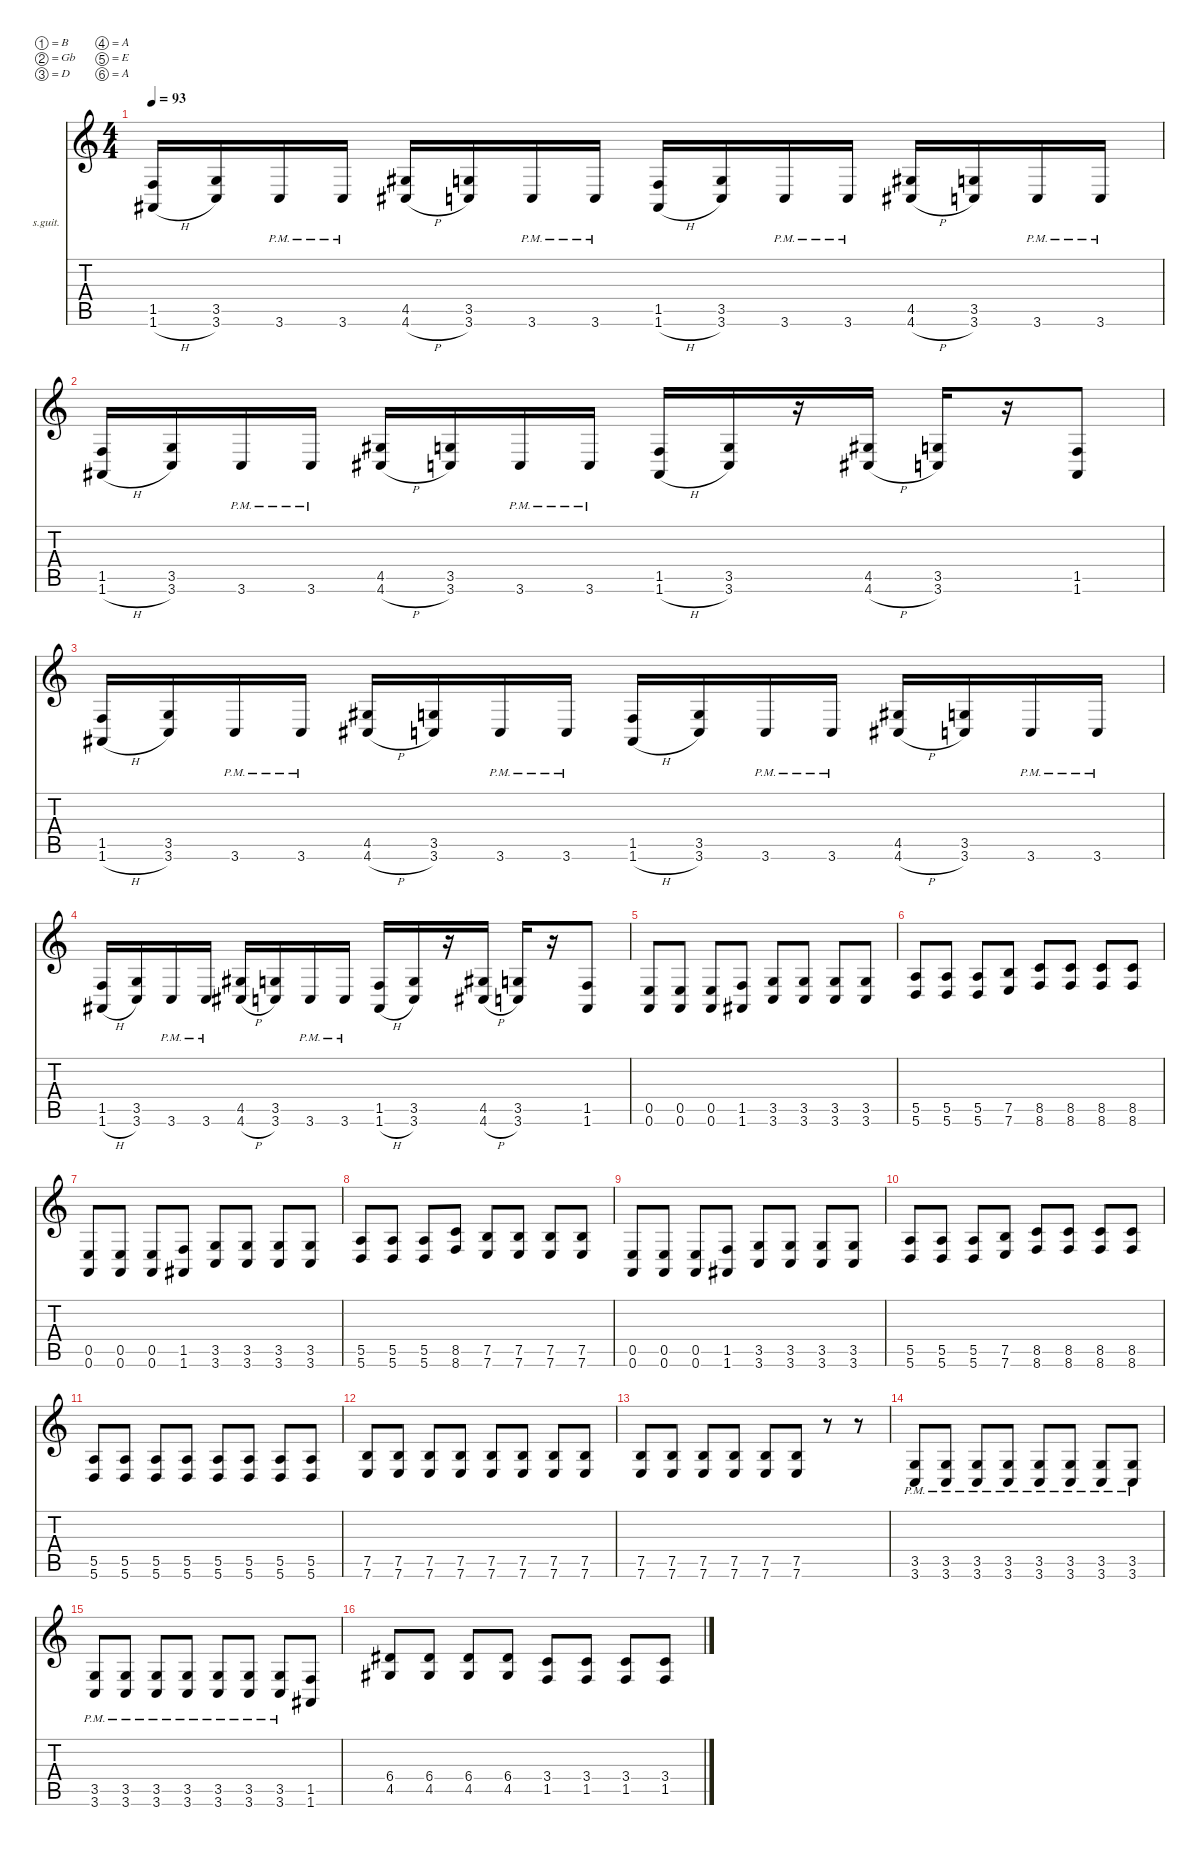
\defaultSystemsLayout 2
\hideDynamics
\bracketExtendMode nobrackets
\firstSystemTrackNameOrientation horizontal
\otherSystemsTrackNameOrientation horizontal
\track ("Lead Guitar" "s.guit.") {solo instrument acousticguitarsteel}
\staff {score tabs}
\tuning (B3 Gb3 D3 A2 E2 A1)
\ts (4 4)
\scale
1.03043
\tempo 93
\accidentals auto
\clef g2
\ottava regular
\simile none
\ks c
(1.5 1.6{h acc #}).16{dy f instrument distortionguitar beam Up} (3.5 3.6).16{beam Up} 3.6{pm}.16{beam Up} 3.6{pm}.16{beam Up} (4.5{acc #} 4.6{h acc #}).16{beam Up} (3.5 3.6).16{beam Up} 3.6{pm}.16{beam Up} 3.6{pm}.16{beam Up} (1.5 1.6{h acc #}).16{beam Up} (3.5 3.6).16{beam Up} 3.6{pm}.16{beam Up} 3.6{pm}.16{beam Up} (4.5{acc #} 4.6{h acc #}).16{beam Up} (3.5 3.6).16{beam Up} 3.6{pm}.16{beam Up} 3.6{pm}.16{beam Up} |
\scale
0.969568 (1.5 1.6{h acc #}).16{beam Up} (3.5 3.6).16{beam Up} 3.6{pm}.16{beam Up} 3.6{pm}.16{beam Up} (4.5{acc #} 4.6{h acc #}).16{beam Up} (3.5 3.6).16{beam Up} 3.6{pm}.16{beam Up} 3.6{pm}.16{beam Up} (1.5 1.6{h acc #}).16{beam Up} (3.5 3.6).16{beam Up} r.16{beam Up} (4.5{acc #} 4.6{h acc #}).16{beam Up} (3.5 3.6).16{beam Up} r.16{beam Up} (1.5 1.6{acc #}).8{beam Up} |
\scale
1.03043 (1.5 1.6{h acc #}).16{instrument distortionguitar beam Up} (3.5 3.6).16{beam Up} 3.6{pm}.16{beam Up} 3.6{pm}.16{beam Up} (4.5{acc #} 4.6{h acc #}).16{beam Up} (3.5 3.6).16{beam Up} 3.6{pm}.16{beam Up} 3.6{pm}.16{beam Up} (1.5 1.6{h acc #}).16{beam Up} (3.5 3.6).16{beam Up} 3.6{pm}.16{beam Up} 3.6{pm}.16{beam Up} (4.5{acc #} 4.6{h acc #}).16{beam Up} (3.5 3.6).16{beam Up} 3.6{pm}.16{beam Up} 3.6{pm}.16{beam Up} |
\scale
0.969568 (1.5 1.6{h acc #}).16{beam Up} (3.5 3.6).16{beam Up} 3.6{pm}.16{beam Up} 3.6{pm}.16{beam Up} (4.5{acc #} 4.6{h acc #}).16{beam Up} (3.5 3.6).16{beam Up} 3.6{pm}.16{beam Up} 3.6{pm}.16{beam Up} (1.5 1.6{h acc #}).16{beam Up} (3.5 3.6).16{beam Up} r.16{beam Up} (4.5{acc #} 4.6{h acc #}).16{beam Up} (3.5 3.6).16{beam Up} r.16{beam Up} (1.5 1.6{acc #}).8{beam Up} |
\scale
1.03043 (0.5 0.6).8{beam Up} (0.5 0.6).8{beam Up} (0.5 0.6).8{beam Up} (1.5 1.6{acc #}).8{beam Up} (3.5 3.6).8{beam Up} (3.5 3.6).8{beam Up} (3.5 3.6).8{beam Up} (3.5 3.6).8{beam Up} |
\scale
0.969568 (5.5 5.6).8{beam Up} (5.5 5.6).8{beam Up} (5.5 5.6).8{beam Up} (7.5 7.6).8{beam Up} (8.5 8.6).8{beam Up} (8.5 8.6).8{beam Up} (8.5 8.6).8{beam Up} (8.5 8.6).8{beam Up} |
\scale
1.03043 (0.5 0.6).8{beam Up} (0.5 0.6).8{beam Up} (0.5 0.6).8{beam Up} (1.5 1.6{acc #}).8{beam Up} (3.5 3.6).8{beam Up} (3.5 3.6).8{beam Up} (3.5 3.6).8{beam Up} (3.5 3.6).8{beam Up} |
\scale
0.969568 (5.5 5.6).8{beam Up} (5.5 5.6).8{beam Up} (5.5 5.6).8{beam Up} (8.5 8.6).8{beam Up} (7.5 7.6).8{beam Up} (7.5 7.6).8{beam Up} (7.5 7.6).8{beam Up} (7.5 7.6).8{beam Up} |
\scale
1.03043 (0.5 0.6).8{beam Up} (0.5 0.6).8{beam Up} (0.5 0.6).8{beam Up} (1.5 1.6{acc #}).8{beam Up} (3.5 3.6).8{beam Up} (3.5 3.6).8{beam Up} (3.5 3.6).8{beam Up} (3.5 3.6).8{beam Up} |
\scale
0.969568 (5.5 5.6).8{beam Up} (5.5 5.6).8{beam Up} (5.5 5.6).8{beam Up} (7.5 7.6).8{beam Up} (8.5 8.6).8{beam Up} (8.5 8.6).8{beam Up} (8.5 8.6).8{beam Up} (8.5 8.6).8{beam Up} |
\scale
1.03043 (5.5 5.6).8{beam Up} (5.5 5.6).8{beam Up} (5.5 5.6).8{beam Up} (5.5 5.6).8{beam Up} (5.5 5.6).8{beam Up} (5.5 5.6).8{beam Up} (5.5 5.6).8{beam Up} (5.5 5.6).8{beam Up} |
\scale
0.969568 (7.5 7.6).8{beam Up} (7.5 7.6).8{beam Up} (7.5 7.6).8{beam Up} (7.5 7.6).8{beam Up} (7.5 7.6).8{beam Up} (7.5 7.6).8{beam Up} (7.5 7.6).8{beam Up} (7.5 7.6).8{beam Up} |
\scale
1.03043 (7.5 7.6).8{beam Up} (7.5 7.6).8{beam Up} (7.5 7.6).8{beam Up} (7.5 7.6).8{beam Up} (7.5 7.6).8{beam Up} (7.5 7.6).8{beam Up} r.8{beam Up} r.8{beam Up} |
\scale
0.969568 (3.5{pm} 3.6{pm}).8{beam Up} (3.5{pm} 3.6{pm}).8{beam Up} (3.5{pm} 3.6{pm}).8{beam Up} (3.5{pm} 3.6{pm}).8{beam Up} (3.5{pm} 3.6{pm}).8{beam Up} (3.5{pm} 3.6{pm}).8{beam Up} (3.5{pm} 3.6{pm}).8{beam Up} (3.5{pm} 3.6{pm}).8{beam Up} |
\scale
1.04096 (3.5{pm} 3.6{pm}).8{beam Up} (3.5{pm} 3.6{pm}).8{beam Up} (3.5{pm} 3.6{pm}).8{beam Up} (3.5{pm} 3.6{pm}).8{beam Up} (3.5{pm} 3.6{pm}).8{beam Up} (3.5{pm} 3.6{pm}).8{beam Up} (3.5{pm} 3.6{pm}).8{beam Up} (1.5 1.6{acc #}).8{beam Up} |
\scale
0.959042 (6.4{acc #} 4.5{acc #}).8{beam Up} (6.4{acc #} 4.5{acc #}).8{beam Up} (6.4{acc #} 4.5{acc #}).8{beam Up} (6.4{acc #} 4.5{acc #}).8{beam Up} (3.4 1.5).8{beam Up} (3.4 1.5).8{beam Up} (3.4 1.5).8{beam Up} (3.4 1.5).8{beam Up}
